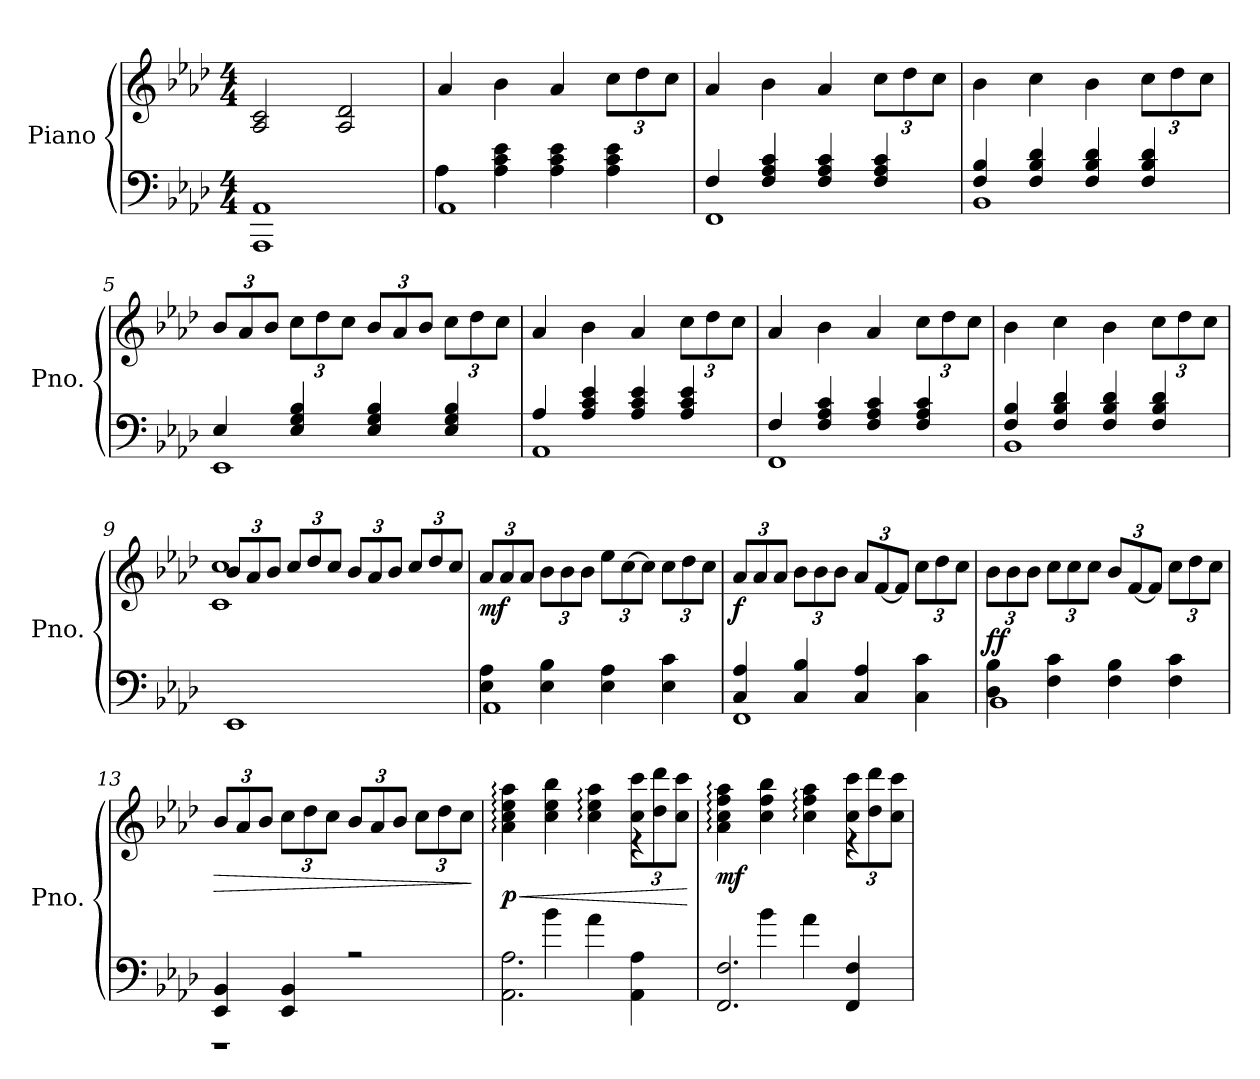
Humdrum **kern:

**kern	**kern	**dynam
*part1	*part1	*part1
*staff2	*staff1	*staff1/2
*I"Piano	*	*
*I'Pno.	*	*
*clefF4	*clefG2	*
*k[b-e-a-d-]	*k[b-e-a-d-]	*
*M4/4	*M4/4	*
*MM60	*MM60	*
=1	=1	=1
1AAA- 1AA-	2A-/ 2c/	.
.	2A-/ 2d-/	.
=2	=2	=2
*^	*	*
1AA-	4A-\	4a-/	.
.	4A-\ 4c\ 4e-\	4b-\	.
.	4A-\ 4c\ 4e-\	4a-/	.
*	*	*Xbrackettup	*
.	4A-\ 4c\ 4e-\	12cc\L	.
.	.	12dd-\	.
.	.	12cc\J	.
=3	=3	=3	=3
4F/	1FF	4a-/	.
4F/ 4A-/ 4c/	.	4b-\	.
4F/ 4A-/ 4c/	.	4a-/	.
4F/ 4A-/ 4c/	.	12cc\L	.
.	.	12dd-\	.
.	.	12cc\J	.
=4	=4	=4	=4
4F/ 4B-/	1BB-	4b-\	.
4F/ 4B-/ 4d-/	.	4cc\	.
4F/ 4B-/ 4d-/	.	4b-\	.
4F/ 4B-/ 4d-/	.	12cc\L	.
.	.	12dd-\	.
.	.	12cc\J	.
=5	=5	=5	=5
4E-/	1EE-	12b-/L	.
.	.	12a-/	.
.	.	12b-/J	.
4E-/ 4G/ 4B-/	.	12cc\L	.
.	.	12dd-\	.
.	.	12cc\J	.
4E-/ 4G/ 4B-/	.	12b-/L	.
.	.	12a-/	.
.	.	12b-/J	.
4E-/ 4G/ 4B-/	.	12cc\L	.
.	.	12dd-\	.
.	.	12cc\J	.
=6	=6	=6	=6
4A-/	1AA-	4a-/	.
4A-/ 4c/ 4e-/	.	4b-\	.
4A-/ 4c/ 4e-/	.	4a-/	.
4A-/ 4c/ 4e-/	.	12cc\L	.
.	.	12dd-\	.
.	.	12cc\J	.
=7	=7	=7	=7
4F/	1FF	4a-/	.
4F/ 4A-/ 4c/	.	4b-\	.
4F/ 4A-/ 4c/	.	4a-/	.
4F/ 4A-/ 4c/	.	12cc\L	.
.	.	12dd-\	.
.	.	12cc\J	.
=8	=8	=8	=8
4F/ 4B-/	1BB-	4b-\	.
4F/ 4B-/ 4d-/	.	4cc\	.
4F/ 4B-/ 4d-/	.	4b-\	.
4F/ 4B-/ 4d-/	.	12cc\L	.
.	.	12dd-\	.
.	.	12cc\J	.
*v	*v	*	*
=9	=9	=9
*	*^	*
1EE-	12b-/L	1c 1cc	.
.	12a-/	.	.
.	12b-/J	.	.
.	12cc/L	.	.
.	12dd-/	.	.
.	12cc/J	.	.
.	12b-/L	.	.
.	12a-/	.	.
.	12b-/J	.	.
.	12cc/L	.	.
.	12dd-/	.	.
.	12cc/J	.	.
*	*v	*v	*
=10	=10	=10
*^	*	*
!	!	!	!LO:DY:b
4E-\ 4A-\	1AA-	12a-/L	mf
.	.	12a-/	.
.	.	12a-/J	.
4E-\ 4B-\	.	12b-\L	.
.	.	12b-\	.
.	.	12b-\J	.
4E-\ 4A-\	.	12ee-\L	.
.	.	[12cc\	.
.	.	12cc\J]	.
4E-\ 4c\	.	12cc\L	.
.	.	12dd-\	.
.	.	12cc\J	.
=11	=11	=11	=11
!	!	!	!LO:DY:b
4C/ 4A-/	1FF	12a-/L	f
.	.	12a-/	.
.	.	12a-/J	.
4C/ 4B-/	.	12b-\L	.
.	.	12b-\	.
.	.	12b-\J	.
4C/ 4A-/	.	12a-/L	.
.	.	[12f/	.
.	.	12f/J]	.
4C\ 4c\	.	12cc\L	.
.	.	12dd-\	.
.	.	12cc\J	.
=12	=12	=12	=12
!	!	!	!LO:DY:b
4D-\ 4B-\	1BB-	12b-\L	ff
.	.	12b-\	.
.	.	12b-\J	.
4F\ 4c\	.	12cc\L	.
.	.	12cc\	.
.	.	12cc\J	.
4F\ 4B-\	.	12b-/L	.
.	.	[12f/	.
.	.	12f/J]	.
4F\ 4c\	.	12cc\L	.
.	.	12dd-\	.
.	.	12cc\J	.
=13	=13	=13	=13
!	!	!	!LO:HP:b
4EE-/ 4BB-/	1r	12b-/L	>
.	.	12a-/	.
.	.	12b-/J	.
4EE-/ 4BB-/	.	12cc\L	.
.	.	12dd-\	.
.	.	12cc\J	.
2r	.	12b-/L	.
.	.	12a-/	.
.	.	12b-/J	.
.	.	12cc\L	.
.	.	12dd-\	.
.	.	12cc\J	.
*v	*v	*	*
.	.	]
=14	=14	=14
*^	*	*
!	!	!	!LO:HP:b
*	*	*^	*
!	!	!	!	!LO:DY:n=1:b
4ryy	2.AA-\ 2.A-\	4a-\: 4cc\: 4ee-\: 4aa-\:	2.ryy	< p
4b-\	.	4cc\ 4ee-\ 4bb-\	.	.
4a-\	.	4cc\: 4ee-\: 4aa-\:	.	.
4ryy	4AA-\ 4A-\	12cc\ 12ccc\L	4r	.
.	.	12dd-\ 12ddd-\	.	.
.	.	12cc\ 12ccc\J	.	.
*v	*v	*	*	*
*	*v	*v	*
.	.	[
=15	=15	=15
*^	*^	*
!	!	!	!	!LO:DY:b
4ryy	2.FF/ 2.F/	4a-\: 4cc\: 4ff\: 4aa-\:	2.ryy	mf
4b-\	.	4cc\ 4ff\ 4bb-\	.	.
4a-\	.	4cc\: 4ff\: 4aa-\:	.	.
4ryy	4FF/ 4F/	12cc\ 12ccc\L	4r	.
.	.	12dd-\ 12ddd-\	.	.
.	.	12cc\ 12ccc\J	.	.
*v	*v	*	*	*
*	*v	*v	*
=	=	=
*-	*-	*-
